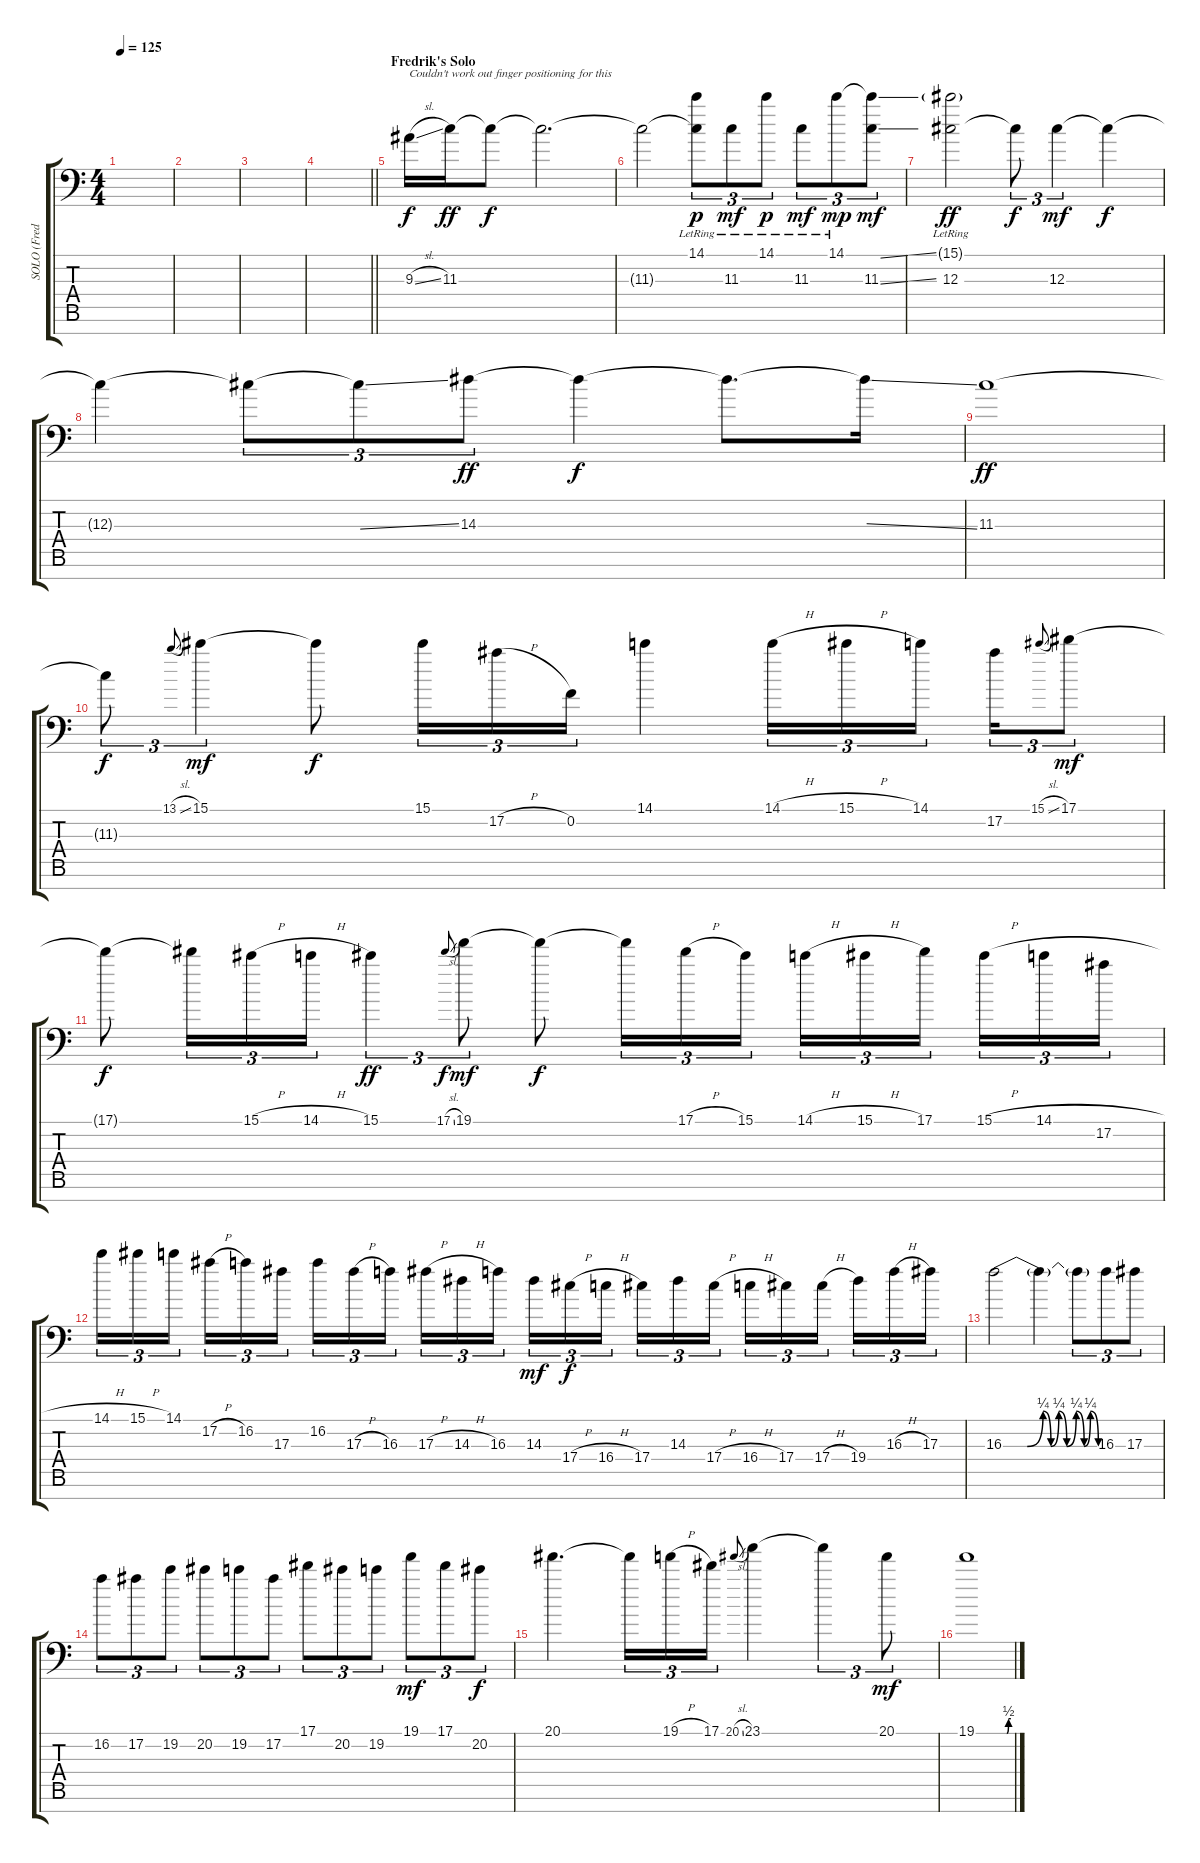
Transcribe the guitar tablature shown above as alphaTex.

\track ("SOLO (Fredrik Thordendal)" "SOLO (Fred") {instrument overdrivenguitar}
\staff {score tabs}
\tuning (Bb3 F3 Db3 Ab2 Eb2 Bb1 F1) {hide}
\ts (4 4)
\tempo 125
\clef f4
\ks c
|
|
|
\barLineRight lightlight
|
\section ("" "Fredrik's Solo")
9.3{sl}.16{txt "Couldn't work out finger positioning for this" volume 14} 11.3.16{dy ff} 11.3{t}.8{dy f} 11.3{t}.2{d} |
11.3{t}.2 (14.1{lr} 11.3{t}).8{tu (3 2) dy p} 11.3{lr}.8{tu (3 2) dy mf} 14.1{lr}.8{tu (3 2) dy p} 11.3{lr}.8{tu (3 2) dy mf} 14.1{lr}.8{tu (3 2) dy mp} (14.1{ss t} 11.3{ss}).8{tu (3 2) dy mf} |
(15.1{g lr} 12.3).2{dy ff} 12.3{t}.8{tu (3 2) dy f} 12.3.4{tu (3 2) dy mf} 12.3{t}.4{dy f} |
12.3{t}.4 12.3{t}.8{tu (3 2)} 12.3{ss t}.8{tu (3 2)} 14.3.8{tu (3 2) dy ff} 14.3{t}.4{dy f} 14.3{t}.8{d} 14.3{ss t}.16 |
11.3.1{dy ff} |
11.3{t}.8{tu (3 2) dy f} 13.1{sl}.8{gr onbeat} 15.1.4{tu (3 2) dy mf} 15.1{t}.8{dy f} 15.1.16{tu (3 2)} 17.2{h}.16{tu (3 2)} 0.2.16{tu (3 2)} 14.1.4 14.1{h}.16{tu (3 2)} 15.1{h}.16{tu (3 2)} 14.1.16{tu (3 2) beam splitsecondary} 17.2.16{tu (3 2)} 15.1{sl}.8{gr onbeat} 17.1.8{tu (3 2) dy mf} |
17.1{t}.8{dy f} 17.1{t}.16{tu (3 2)} 15.1{h}.16{tu (3 2)} 14.1{h}.16{tu (3 2)} 15.1.4{tu (3 2) dy ff} 17.1{sl}.8{gr onbeat dy f} 19.1.8{tu (3 2) dy mf} 19.1{t}.8{dy f} 19.1{t}.16{tu (3 2)} 17.1{h}.16{tu (3 2)} 15.1.16{tu (3 2)} 14.1{h}.16{tu (3 2)} 15.1{h}.16{tu (3 2)} 17.1.16{tu (3 2) beam splitsecondary} 15.1{h}.16{tu (3 2)} 14.1{h}.16{tu (3 2)} 17.2.16{tu (3 2)} |
14.1{h}.16{tu (3 2)} 15.1{h}.16{tu (3 2)} 14.1.16{tu (3 2) beam splitsecondary} 17.2{h}.16{tu (3 2)} 16.2.16{tu (3 2)} 17.3.16{tu (3 2)} 16.2.16{tu (3 2)} 17.3{h}.16{tu (3 2)} 16.3.16{tu (3 2) beam splitsecondary} 17.3{h}.16{tu (3 2)} 14.3{h}.16{tu (3 2)} 16.3.16{tu (3 2)} 14.3.16{tu (3 2) dy mf} 17.4{h}.16{tu (3 2) dy f} 16.4{h}.16{tu (3 2) beam splitsecondary} 17.4.16{tu (3 2)} 14.3.16{tu (3 2)} 17.4{h}.16{tu (3 2)} 16.4{h}.16{tu (3 2)} 17.4.16{tu (3 2)} 17.4{h}.16{tu (3 2) beam splitsecondary} 19.4.16{tu (3 2)} 16.3{h}.16{tu (3 2)} 17.3.16{tu (3 2)} |
16.3{be (custom 0 0 15 0 25 1 30 0 35 1 40 0 46 1 51 0 55 1 60 0)}.2 16.3{t}.4 16.3{t}.8{tu (3 2)} 16.3.8{tu (3 2)} 17.3.8{tu (3 2)} |
16.2.8{tu (3 2)} 17.2.8{tu (3 2)} 19.2.8{tu (3 2)} 20.2.8{tu (3 2)} 19.2.8{tu (3 2)} 17.2.8{tu (3 2)} 17.1.8{tu (3 2)} 20.2.8{tu (3 2)} 19.2.8{tu (3 2)} 19.1.8{tu (3 2) dy mf} 17.1.8{tu (3 2)} 20.2.8{tu (3 2) dy f} |
20.1.4{d} 20.1{t}.16{tu (3 2)} 19.1{h}.16{tu (3 2)} 17.1.16{tu (3 2)} 20.1{sl}.8{gr onbeat} 23.1.4 23.1{t}.4{tu (3 2)} 20.1.8{tu (3 2) dy mf} |
19.1{be (custom 0 0 51 0 53 0 56 2 60 2)}.1
